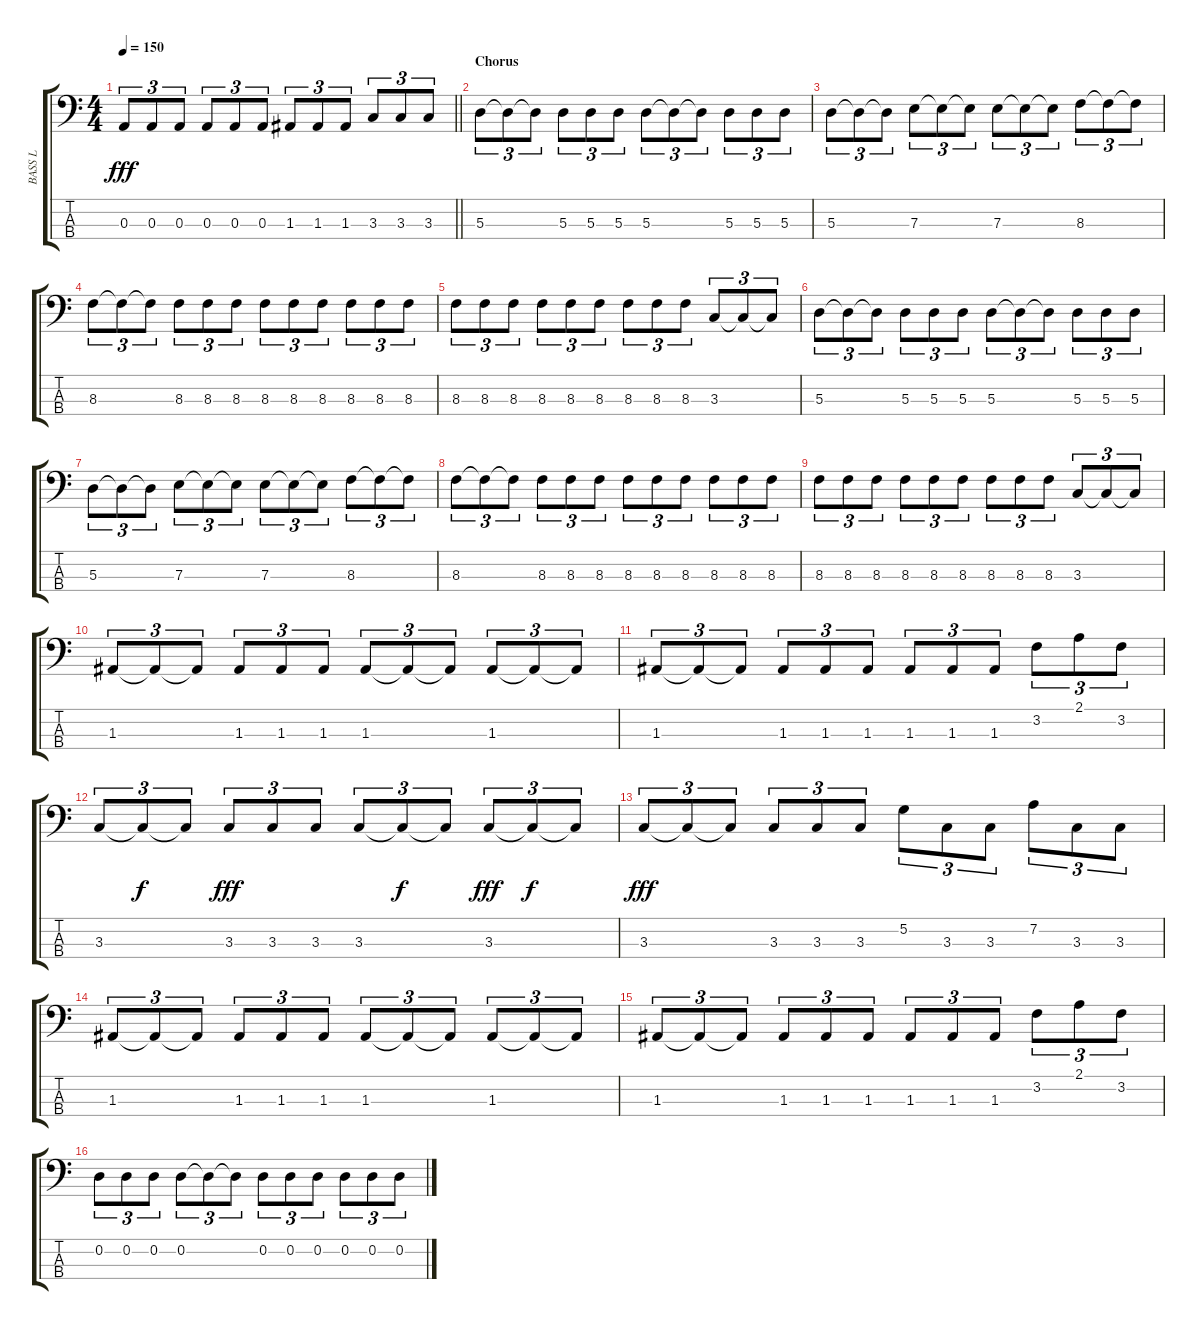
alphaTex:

\track ("BASS L" "BASS L") {instrument slapbass2}
\staff {score tabs}
\tuning (G2 D2 A1 D1) {hide}
\ts (4 4)
\tempo 150
\clef f4
\barLineRight lightlight
\ks c
0.3.8{tu (3 2) dy fff} 0.3.8{tu (3 2)} 0.3.8{tu (3 2)} 0.3.8{tu (3 2)} 0.3.8{tu (3 2)} 0.3.8{tu (3 2)} 1.3.8{tu (3 2)} 1.3.8{tu (3 2)} 1.3.8{tu (3 2)} 3.3.8{tu (3 2)} 3.3.8{tu (3 2)} 3.3.8{tu (3 2)} |
\section ("" "Chorus")
5.3.8{tu (3 2)} 5.3{t}.8{tu (3 2)} 5.3{t}.8{tu (3 2)} 5.3.8{tu (3 2)} 5.3.8{tu (3 2)} 5.3.8{tu (3 2)} 5.3.8{tu (3 2)} 5.3{t}.8{tu (3 2)} 5.3{t}.8{tu (3 2)} 5.3.8{tu (3 2)} 5.3.8{tu (3 2)} 5.3.8{tu (3 2)} |
5.3.8{tu (3 2)} 5.3{t}.8{tu (3 2)} 5.3{t}.8{tu (3 2)} 7.3.8{tu (3 2)} 7.3{t}.8{tu (3 2)} 7.3{t}.8{tu (3 2)} 7.3.8{tu (3 2)} 7.3{t}.8{tu (3 2)} 7.3{t}.8{tu (3 2)} 8.3.8{tu (3 2)} 8.3{t}.8{tu (3 2)} 8.3{t}.8{tu (3 2)} |
8.3.8{tu (3 2)} 8.3{t}.8{tu (3 2)} 8.3{t}.8{tu (3 2)} 8.3.8{tu (3 2)} 8.3.8{tu (3 2)} 8.3.8{tu (3 2)} 8.3.8{tu (3 2)} 8.3.8{tu (3 2)} 8.3.8{tu (3 2)} 8.3.8{tu (3 2)} 8.3.8{tu (3 2)} 8.3.8{tu (3 2)} |
8.3.8{tu (3 2)} 8.3.8{tu (3 2)} 8.3.8{tu (3 2)} 8.3.8{tu (3 2)} 8.3.8{tu (3 2)} 8.3.8{tu (3 2)} 8.3.8{tu (3 2)} 8.3.8{tu (3 2)} 8.3.8{tu (3 2)} 3.3.8{tu (3 2)} 3.3{t}.8{tu (3 2)} 3.3{t}.8{tu (3 2)} |
5.3.8{tu (3 2)} 5.3{t}.8{tu (3 2)} 5.3{t}.8{tu (3 2)} 5.3.8{tu (3 2)} 5.3.8{tu (3 2)} 5.3.8{tu (3 2)} 5.3.8{tu (3 2)} 5.3{t}.8{tu (3 2)} 5.3{t}.8{tu (3 2)} 5.3.8{tu (3 2)} 5.3.8{tu (3 2)} 5.3.8{tu (3 2)} |
5.3.8{tu (3 2)} 5.3{t}.8{tu (3 2)} 5.3{t}.8{tu (3 2)} 7.3.8{tu (3 2)} 7.3{t}.8{tu (3 2)} 7.3{t}.8{tu (3 2)} 7.3.8{tu (3 2)} 7.3{t}.8{tu (3 2)} 7.3{t}.8{tu (3 2)} 8.3.8{tu (3 2)} 8.3{t}.8{tu (3 2)} 8.3{t}.8{tu (3 2)} |
8.3.8{tu (3 2)} 8.3{t}.8{tu (3 2)} 8.3{t}.8{tu (3 2)} 8.3.8{tu (3 2)} 8.3.8{tu (3 2)} 8.3.8{tu (3 2)} 8.3.8{tu (3 2)} 8.3.8{tu (3 2)} 8.3.8{tu (3 2)} 8.3.8{tu (3 2)} 8.3.8{tu (3 2)} 8.3.8{tu (3 2)} |
8.3.8{tu (3 2)} 8.3.8{tu (3 2)} 8.3.8{tu (3 2)} 8.3.8{tu (3 2)} 8.3.8{tu (3 2)} 8.3.8{tu (3 2)} 8.3.8{tu (3 2)} 8.3.8{tu (3 2)} 8.3.8{tu (3 2)} 3.3.8{tu (3 2)} 3.3{t}.8{tu (3 2)} 3.3{t}.8{tu (3 2)} |
1.3.8{tu (3 2)} 1.3{t}.8{tu (3 2)} 1.3{t}.8{tu (3 2)} 1.3.8{tu (3 2)} 1.3.8{tu (3 2)} 1.3.8{tu (3 2)} 1.3.8{tu (3 2)} 1.3{t}.8{tu (3 2)} 1.3{t}.8{tu (3 2)} 1.3.8{tu (3 2)} 1.3{t}.8{tu (3 2)} 1.3{t}.8{tu (3 2)} |
1.3.8{tu (3 2)} 1.3{t}.8{tu (3 2)} 1.3{t}.8{tu (3 2)} 1.3.8{tu (3 2)} 1.3.8{tu (3 2)} 1.3.8{tu (3 2)} 1.3.8{tu (3 2)} 1.3.8{tu (3 2)} 1.3.8{tu (3 2)} 3.2.8{tu (3 2)} 2.1.8{tu (3 2)} 3.2.8{tu (3 2)} |
3.3.8{tu (3 2)} 3.3{t}.8{tu (3 2) dy f} 3.3{t}.8{tu (3 2)} 3.3.8{tu (3 2) dy fff} 3.3.8{tu (3 2)} 3.3.8{tu (3 2)} 3.3.8{tu (3 2)} 3.3{t}.8{tu (3 2) dy f} 3.3{t}.8{tu (3 2)} 3.3.8{tu (3 2) dy fff} 3.3{t}.8{tu (3 2) dy f} 3.3{t}.8{tu (3 2)} |
3.3.8{tu (3 2) dy fff} 3.3{t}.8{tu (3 2)} 3.3{t}.8{tu (3 2)} 3.3.8{tu (3 2)} 3.3.8{tu (3 2)} 3.3.8{tu (3 2)} 5.2.8{tu (3 2)} 3.3.8{tu (3 2)} 3.3.8{tu (3 2)} 7.2.8{tu (3 2)} 3.3.8{tu (3 2)} 3.3.8{tu (3 2)} |
1.3.8{tu (3 2)} 1.3{t}.8{tu (3 2)} 1.3{t}.8{tu (3 2)} 1.3.8{tu (3 2)} 1.3.8{tu (3 2)} 1.3.8{tu (3 2)} 1.3.8{tu (3 2)} 1.3{t}.8{tu (3 2)} 1.3{t}.8{tu (3 2)} 1.3.8{tu (3 2)} 1.3{t}.8{tu (3 2)} 1.3{t}.8{tu (3 2)} |
1.3.8{tu (3 2)} 1.3{t}.8{tu (3 2)} 1.3{t}.8{tu (3 2)} 1.3.8{tu (3 2)} 1.3.8{tu (3 2)} 1.3.8{tu (3 2)} 1.3.8{tu (3 2)} 1.3.8{tu (3 2)} 1.3.8{tu (3 2)} 3.2.8{tu (3 2)} 2.1.8{tu (3 2)} 3.2.8{tu (3 2)} |
0.2.8{tu (3 2)} 0.2.8{tu (3 2)} 0.2.8{tu (3 2)} 0.2.8{tu (3 2)} 0.2{t}.8{tu (3 2)} 0.2{t}.8{tu (3 2)} 0.2.8{tu (3 2)} 0.2.8{tu (3 2)} 0.2.8{tu (3 2)} 0.2.8{tu (3 2)} 0.2.8{tu (3 2)} 0.2.8{tu (3 2)}
